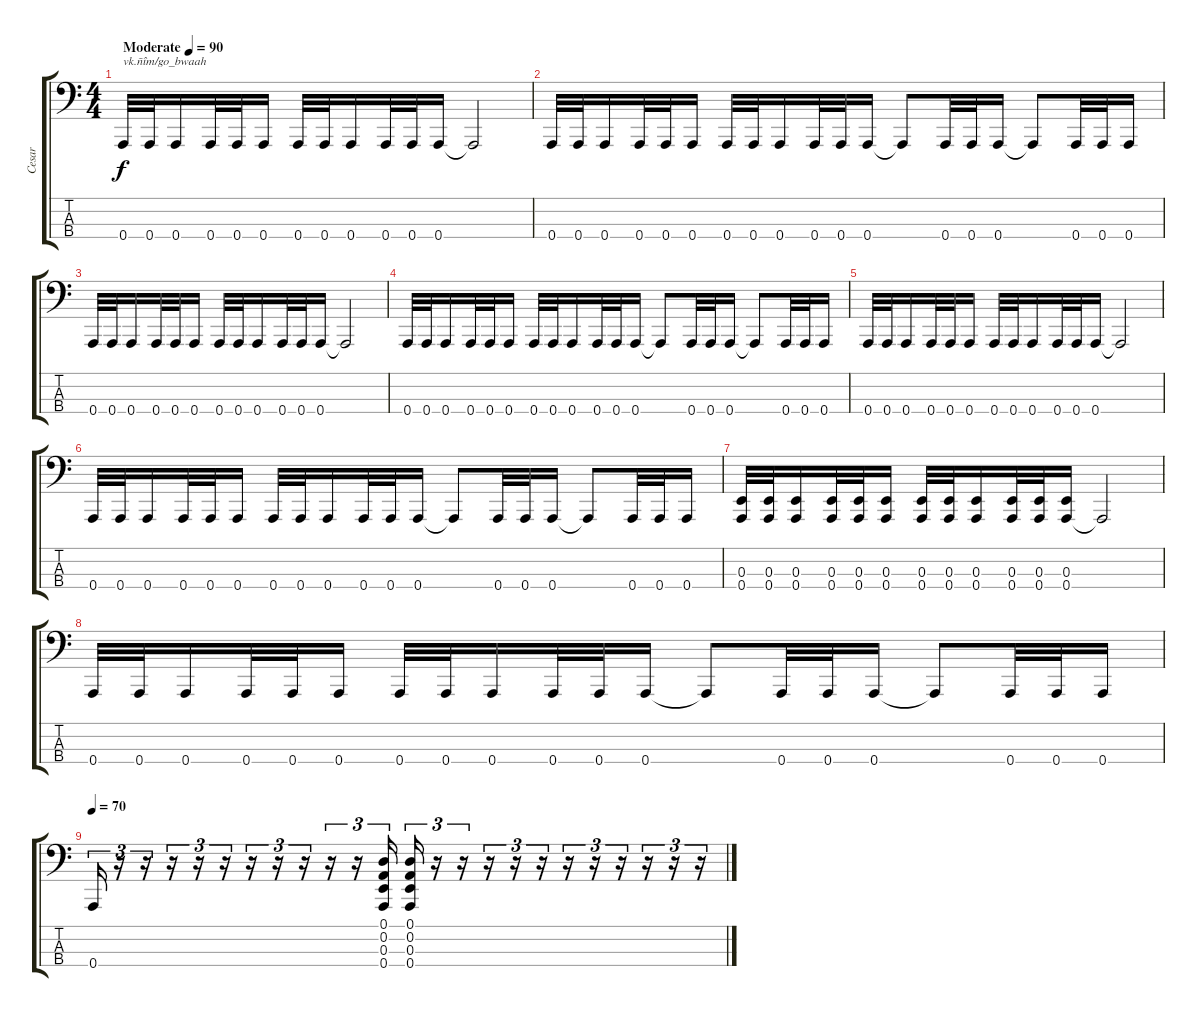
\track ("Cesar" "Cesar") {instrument electricbasspick}
\staff {score tabs}
\tuning (D2 A1 E1 A0) {hide}
\ts (4 4)
\tempo (90 "Moderate")
\clef f4
\ks c
0.4.32{txt "vk.ñîm/go_bwaah" dy f instrument electricbasspick} 0.4.32 0.4.16 0.4.32 0.4.32 0.4.16 0.4.32 0.4.32 0.4.16 0.4.32 0.4.32 0.4.16 0.4{t}.2 |
0.4.32 0.4.32 0.4.16 0.4.32 0.4.32 0.4.16 0.4.32 0.4.32 0.4.16 0.4.32 0.4.32 0.4.16 0.4{t}.8 0.4.32 0.4.32 0.4.16 0.4{t}.8 0.4.32 0.4.32 0.4.16 |
0.4.32 0.4.32 0.4.16 0.4.32 0.4.32 0.4.16 0.4.32 0.4.32 0.4.16 0.4.32 0.4.32 0.4.16 0.4{t}.2 |
0.4.32 0.4.32 0.4.16 0.4.32 0.4.32 0.4.16 0.4.32 0.4.32 0.4.16 0.4.32 0.4.32 0.4.16 0.4{t}.8 0.4.32 0.4.32 0.4.16 0.4{t}.8 0.4.32 0.4.32 0.4.16 |
0.4.32 0.4.32 0.4.16 0.4.32 0.4.32 0.4.16 0.4.32 0.4.32 0.4.16 0.4.32 0.4.32 0.4.16 0.4{t}.2 |
0.4.32 0.4.32 0.4.16 0.4.32 0.4.32 0.4.16 0.4.32 0.4.32 0.4.16 0.4.32 0.4.32 0.4.16 0.4{t}.8 0.4.32 0.4.32 0.4.16 0.4{t}.8 0.4.32 0.4.32 0.4.16 |
(0.3 0.4).32 (0.3 0.4).32 (0.3 0.4).16 (0.3 0.4).32 (0.3 0.4).32 (0.3 0.4).16 (0.3 0.4).32 (0.3 0.4).32 (0.3 0.4).16 (0.3 0.4).32 (0.3 0.4).32 (0.3 0.4).16 0.4{t}.2 |
0.4.32 0.4.32 0.4.16 0.4.32 0.4.32 0.4.16 0.4.32 0.4.32 0.4.16 0.4.32 0.4.32 0.4.16 0.4{t}.8 0.4.32 0.4.32 0.4.16 0.4{t}.8 0.4.32 0.4.32 0.4.16 |
\tempo 70
0.4.16{tu (3 2)} r.16{tu (3 2)} r.16{tu (3 2)} r.16{tu (3 2)} r.16{tu (3 2)} r.16{tu (3 2)} r.16{tu (3 2)} r.16{tu (3 2)} r.16{tu (3 2)} r.16{tu (3 2)} r.16{tu (3 2)} (0.1 0.2 0.3 0.4).16{tu (3 2)} (0.1 0.2 0.3 0.4).16{tu (3 2)} r.16{tu (3 2)} r.16{tu (3 2)} r.16{tu (3 2)} r.16{tu (3 2)} r.16{tu (3 2)} r.16{tu (3 2)} r.16{tu (3 2)} r.16{tu (3 2)} r.16{tu (3 2)} r.16{tu (3 2)} r.16{tu (3 2)}
